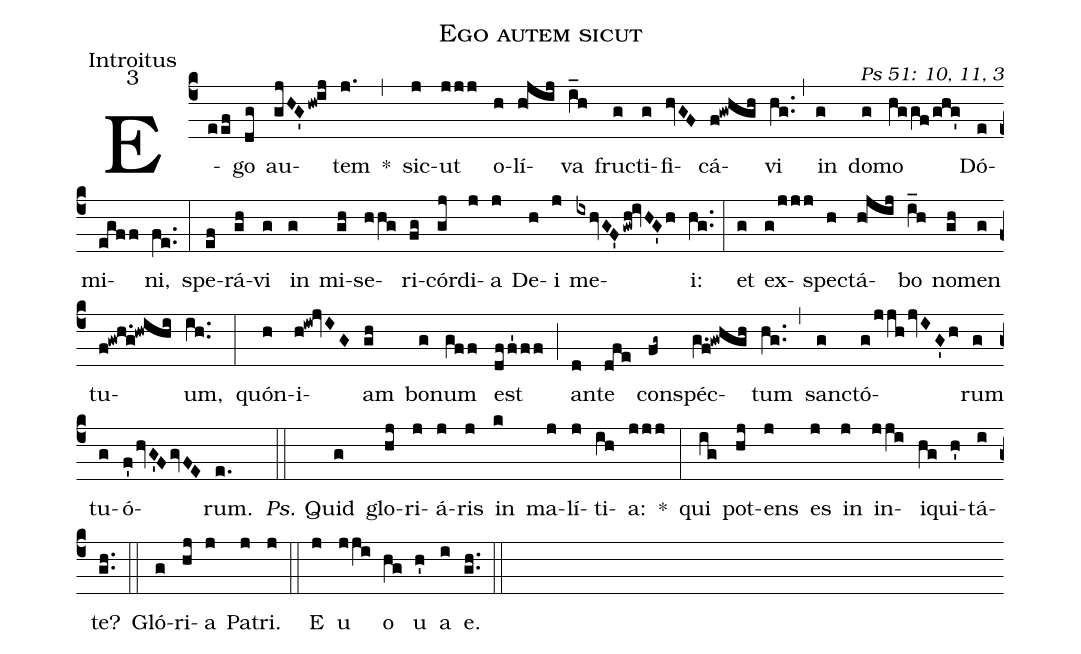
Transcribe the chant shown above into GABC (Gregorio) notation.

name: Ego autem sicut;
office-part: Introitus;
mode: 3;
commentary: Ps 51: 10, 11, 3;
%%
(c4) E(eef)go(dg) au(gjHG'hw!ij)tem(j.) *(,) sic(j)ut(jjj) o(h)lí(h!jij)va(i_h) fruc(g)ti(g)fi(hvGF)cá(f!gwhgh)vi(hg..) (,) in(g) do(g)mo(hggf/ghg') Dó(e)mi(egff)ni,(fe..) (:)
spe(ef)rá(gh)vi(g) in(g) mi(gh)se(hhg)ri(fg)cór(gj)di(j)a(j) De(h)i(j) me(ixhvGF'gwh!ivHG'h)i:(hg..) (:)
et(g) ex(g/jjj)spec(h)tá(h!jij)bo(i_h) no(gh)men(g) tu(f!gwh.g!hwihi)um,(ih..) (:)
quón(h)i(h!iw!jvIG)am(gh) bo(g)num(gff) est(dff'1ff) (;) an(d)te(dfe) con(fg~)spéc(g.f!gwhgh)tum(hg..) (,) sanc(g)tó(g/jjhjvIG'h)rum(g) tu(g)ó(f'hvG'FgvFE)rum.(e.) (::)
<i>Ps.</i> Quid(g) glo(hj)ri(j)á(j)ris(j) in(k) ma(j)lí(j)ti(ih)a:(jjj) *(:)
qui(ig) pot(hj)ens(j) es(j) in(j) in(jji)i(hg)qui(h')tá(i)te?(gh..) (::)
Gló(g)ri(hj)a(j) Pa(j)tri.(j) (::)
<eu>E(j) u(jji) o(hg) u(h') a(i) e.</eu>(gh..) (::)
